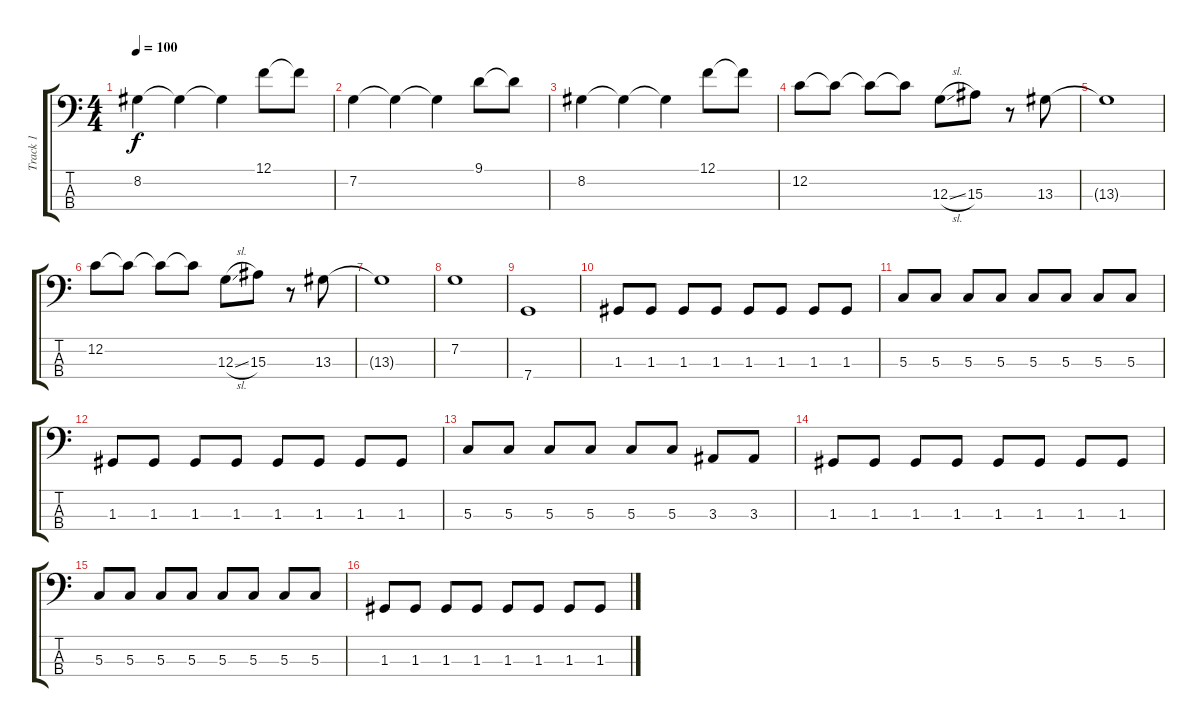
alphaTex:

\track ("Track 1" "Track 1") {instrument electricbassfinger}
\staff {score tabs}
\tuning (F2 C2 G1 C1) {hide}
\ts (4 4)
\tempo 100
\clef f4
\ks c
8.2.4{dy f} 8.2{t}.4 8.2{t}.4 12.1.8 12.1{t}.8 |
7.2.4 7.2{t}.4 7.2{t}.4 9.1.8 9.1{t}.8 |
8.2.4 8.2{t}.4 8.2{t}.4 12.1.8 12.1{t}.8 |
12.2.8 12.2{t}.8 12.2{t}.8 12.2{t}.8 12.3{sl}.8 15.3.8 r.8 13.3.8 |
13.3{t}.1 |
12.2.8 12.2{t}.8 12.2{t}.8 12.2{t}.8 12.3{sl}.8 15.3.8 r.8 13.3.8 |
13.3{t}.1 |
7.2.1 |
7.4.1 |
1.3.8 1.3.8 1.3.8 1.3.8 1.3.8 1.3.8 1.3.8 1.3.8 |
5.3.8 5.3.8 5.3.8 5.3.8 5.3.8 5.3.8 5.3.8 5.3.8 |
1.3.8 1.3.8 1.3.8 1.3.8 1.3.8 1.3.8 1.3.8 1.3.8 |
5.3.8 5.3.8 5.3.8 5.3.8 5.3.8 5.3.8 3.3.8 3.3.8 |
1.3.8 1.3.8 1.3.8 1.3.8 1.3.8 1.3.8 1.3.8 1.3.8 |
5.3.8 5.3.8 5.3.8 5.3.8 5.3.8 5.3.8 5.3.8 5.3.8 |
1.3.8 1.3.8 1.3.8 1.3.8 1.3.8 1.3.8 1.3.8 1.3.8
